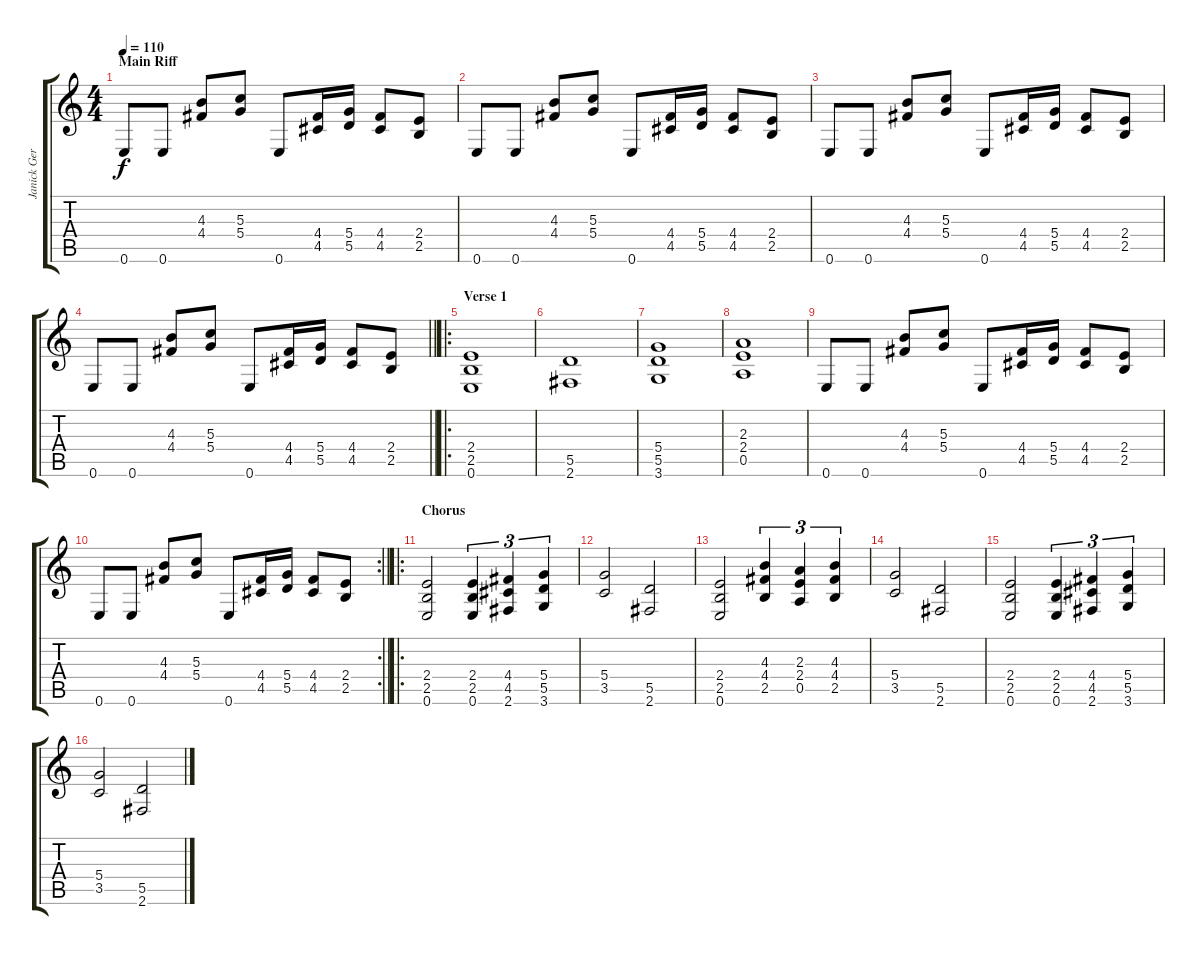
\track ("Janick Gers : (Distortion)" "Janick Ger") {instrument distortionguitar}
\staff {score tabs}
\tuning (E4 B3 G3 D3 A2 E2) {hide}
\ts (4 4)
\section ("" "Main Riff")
\tempo 110
\clef g2
\ks c
0.6.8{dy f} 0.6.8 (4.3 4.4).8 (5.3 5.4).8 0.6.8 (4.4 4.5).16 (5.4 5.5).16 (4.4 4.5).8 (2.4 2.5).8 |
0.6.8 0.6.8 (4.3 4.4).8 (5.3 5.4).8 0.6.8 (4.4 4.5).16 (5.4 5.5).16 (4.4 4.5).8 (2.4 2.5).8 |
0.6.8 0.6.8 (4.3 4.4).8 (5.3 5.4).8 0.6.8 (4.4 4.5).16 (5.4 5.5).16 (4.4 4.5).8 (2.4 2.5).8 |
\barLineRight lightlight
0.6.8 0.6.8 (4.3 4.4).8 (5.3 5.4).8 0.6.8 (4.4 4.5).16 (5.4 5.5).16 (4.4 4.5).8 (2.4 2.5).8 |
\ro
\section ("" "Verse 1")
(2.4 2.5 0.6).1 |
(5.5 2.6).1 |
(5.4 5.5 3.6).1 |
(2.3 2.4 0.5).1 |
0.6.8 0.6.8 (4.3 4.4).8 (5.3 5.4).8 0.6.8 (4.4 4.5).16 (5.4 5.5).16 (4.4 4.5).8 (2.4 2.5).8 |
\rc 2
\barLineRight lightlight
0.6.8 0.6.8 (4.3 4.4).8 (5.3 5.4).8 0.6.8 (4.4 4.5).16 (5.4 5.5).16 (4.4 4.5).8 (2.4 2.5).8 |
\ro
\section ("" "Chorus")
(2.4 2.5 0.6).2 (2.4 2.5 0.6).4{tu (3 2)} (4.4 4.5 2.6).4{tu (3 2)} (5.4 5.5 3.6).4{tu (3 2)} |
(5.4 3.5).2 (5.5 2.6).2 |
(2.4 2.5 0.6).2 (4.3 4.4 2.5).4{tu (3 2)} (2.3 2.4 0.5).4{tu (3 2)} (4.3 4.4 2.5).4{tu (3 2)} |
(5.4 3.5).2 (5.5 2.6).2 |
(2.4 2.5 0.6).2 (2.4 2.5 0.6).4{tu (3 2)} (4.4 4.5 2.6).4{tu (3 2)} (5.4 5.5 3.6).4{tu (3 2)} |
(5.4 3.5).2 (5.5 2.6).2
